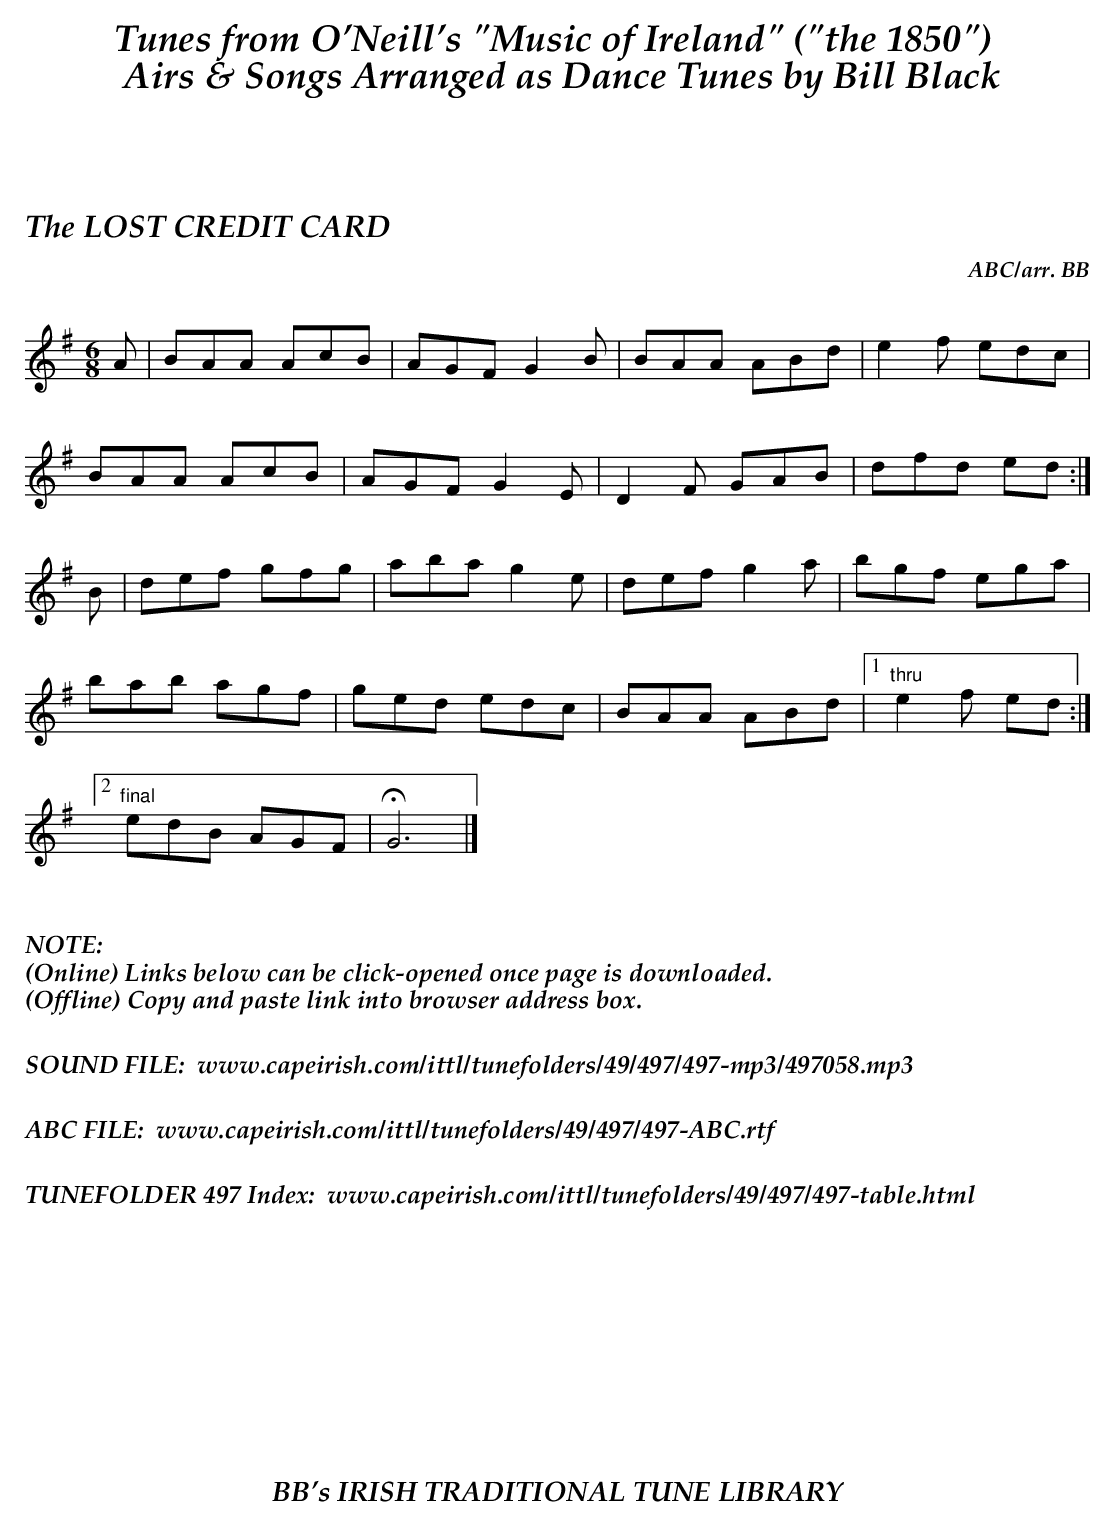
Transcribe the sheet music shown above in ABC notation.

X:1
T:LOST CREDIT CARD, The
C:ABC/arr. BB
M:6/8
L:1/8
K:G
A|BAA AcB|AGF G2B|BAA ABd|e2f edc|
BAA AcB|AGF G2E|D2F GAB|dfd ed:|
B|def gfg|aba g2e|def g2a|bgf ega|
bab agf|ged edc|BAA ABd|1 "thru"e2f ed:|
[2 "final"edB AGF|HG6|]
%%vskip .3in
%%textoption left
%%textfont "Palatino-BoldItalic" 16
%%begintext
%%NOTE:
(Online) Links below can be click-opened once page is downloaded.
(Offline) Copy and paste link into browser address box.
%%
%%
SOUND FILE:  www.capeirish.com/ittl/tunefolders/49/497/497-mp3/497058.mp3
%%
%%
ABC FILE:  www.capeirish.com/ittl/tunefolders/49/497/497-ABC.rtf
%%
%%
TUNEFOLDER 497 Index:  www.capeirish.com/ittl/tunefolders/49/497/497-table.html
